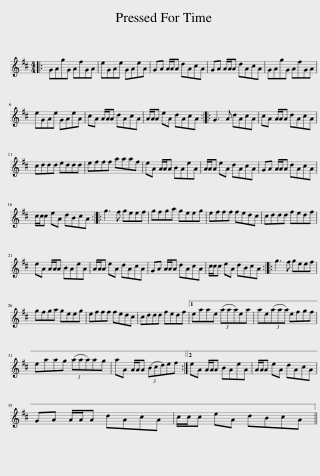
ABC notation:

X:1
L:1/8
M:4/4
I:linebreak $
K:D
V:1 treble
V:1
|: GAgG AfGA | eGAe GAeA | GA A/A/A dAcA | GA A/A/A dAcA | GAgG AfGA |$ %5
 eGAe GAeA | cA A/A/A dAcA | A/A/A eA dAcA :: G3 A dAcA | cA A/A/A dAcA |$ %10
 cddd eddd | efff aaaf | eA A/A/A BAeA | A/A/A eA dAcA | GA A/A/A dAcA |$ %15
 c/c/c eA dBcA :: g3 f geef | gfga geeg | efff fedc | cddd fedf |$ %20
 eA A/A/A BAeA | A/A/A eA dAcA | GA A/A/A dAcA | c/c/c eA dBcA :: g3 f geef |$ %25
 gfga geeg | efff fedc | cddd fedf |1 eaae (3(aaa)ea | ae(3(aaa) efgf |$ %30
 eaag (3(aaa)ag | aA A/A/A (3(Bcd)ef :|2 eA A/A/A BAeA | A/A/A eA dAcA |$ GA A/A/A dAcA | %35
 c/c/c eA dBcA || %36
